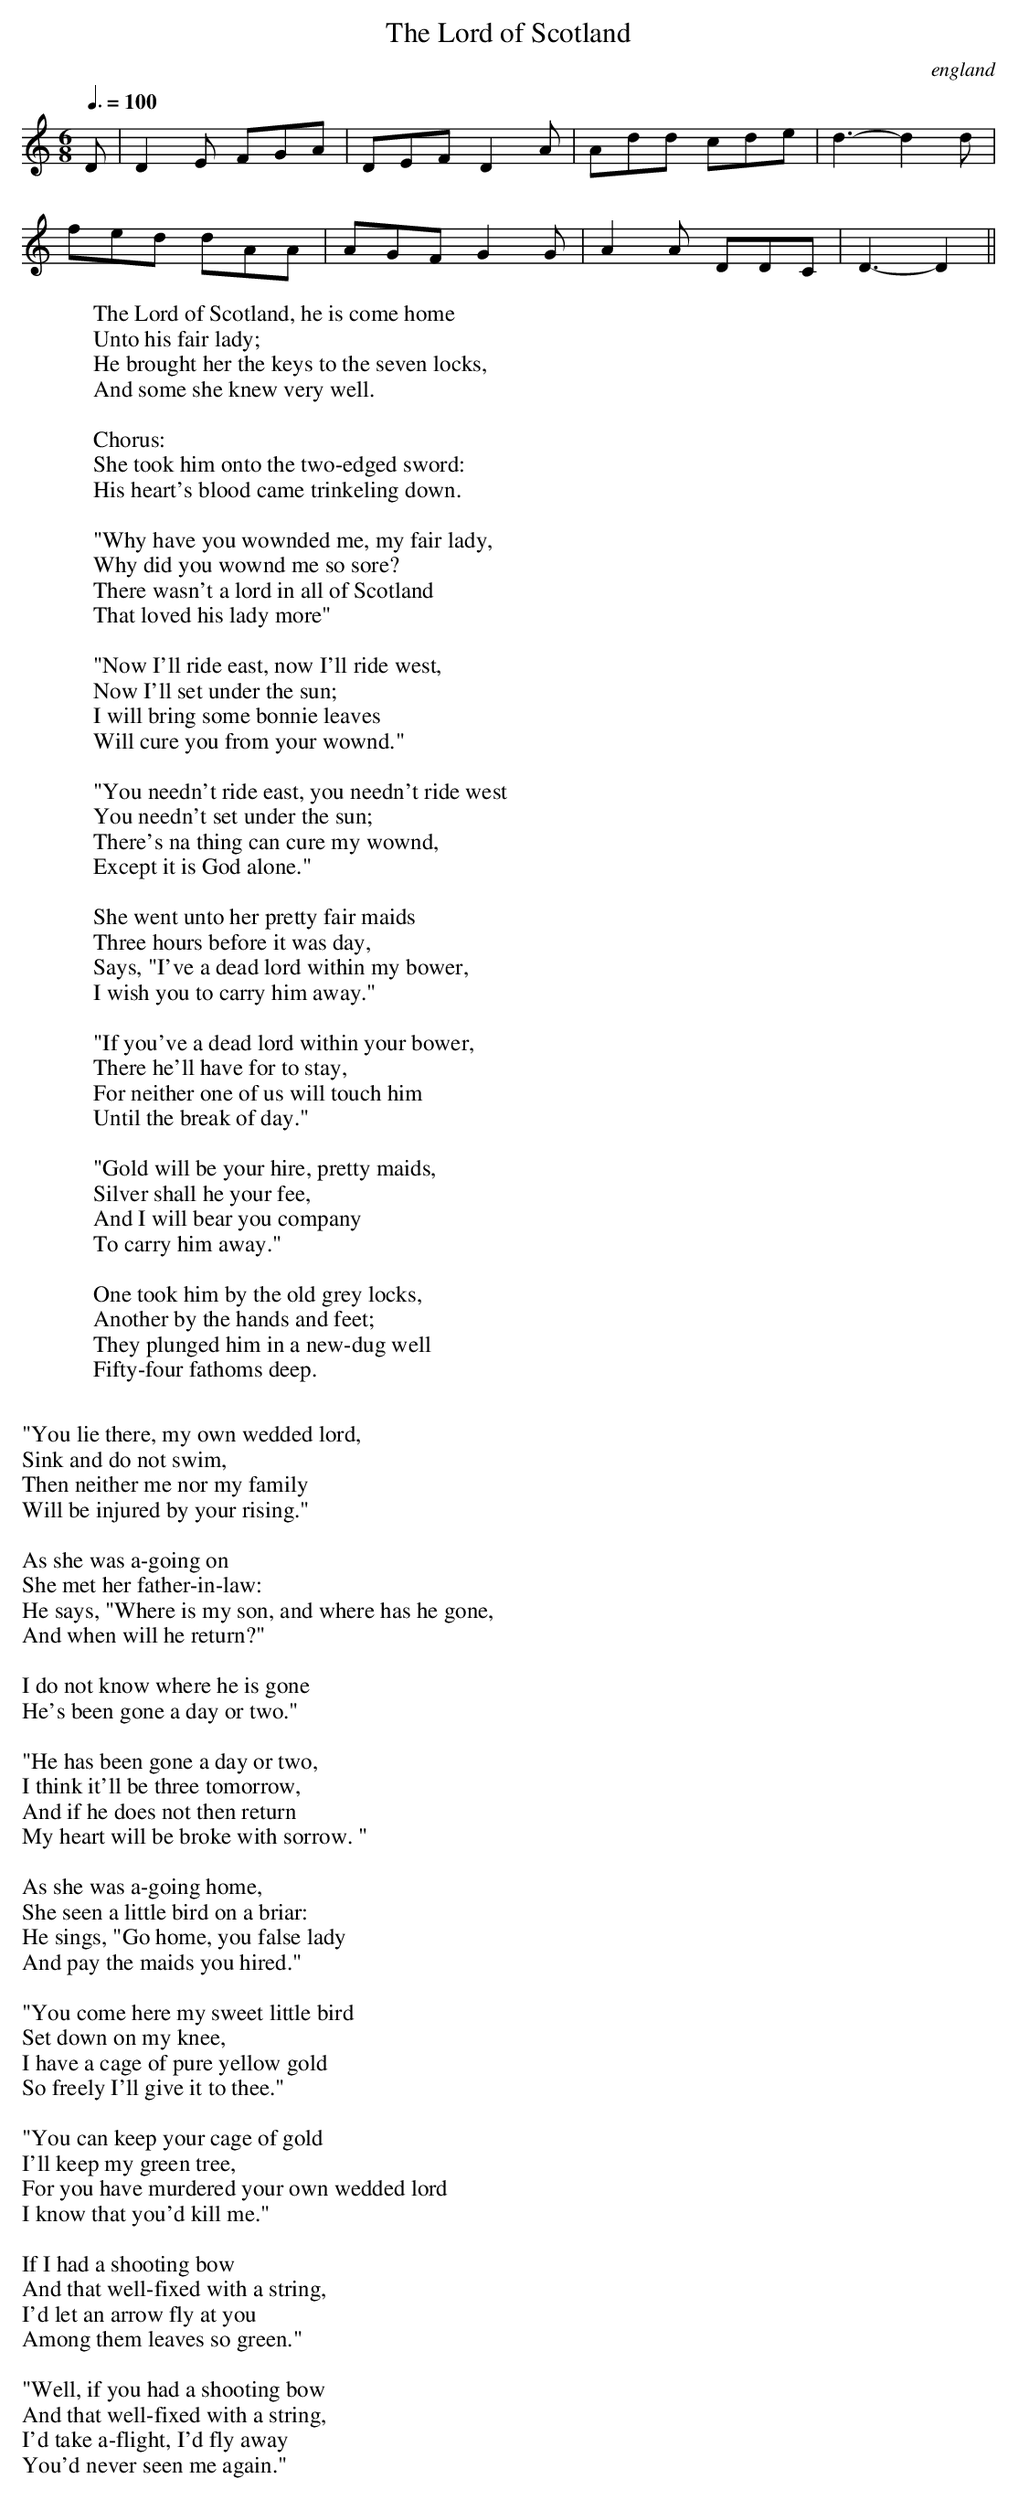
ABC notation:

X:1
T:Lord of Scotland, The
O:england
M:6/8
L:1/8
Q:3/8=100
W:The Lord of Scotland, he is come home
W:Unto his fair lady;
W:He brought her the keys to the seven locks,
W:And some she knew very well.
W:
W:  Chorus:
W:  She took him onto the two-edged sword:
W:  His heart's blood came trinkeling down.
W:
W:"Why have you wownded me, my fair lady,
W:Why did you wownd me so sore?
W:There wasn't a lord in all of Scotland
W:That loved his lady more"
W:
W:"Now I'll ride east, now I'll ride west,
W:Now I'll set under the sun;
W:I will bring some bonnie leaves
W:Will cure you from your wownd."
W:
W:"You needn't ride east, you needn't ride west
W:You needn't set under the sun;
W:There's na thing can cure my wownd,
W:Except it is God alone."
W:
W:She went unto her pretty fair maids
W:Three hours before it was day,
W:Says, "I've a dead lord within my bower,
W:I wish you to carry him away."
W:
W:"If you've a dead lord within your bower,
W:There he'll have for to stay,
W:For neither one of us will touch him
W:Until the break of day."
W:
W:"Gold will be your hire, pretty maids,
W:Silver shall he your fee,
W:And I will bear you company
W:To carry him away."
W:
W:One took him by the old grey locks,
W:Another by the hands and feet;
W:They plunged him in a new-dug well
W:Fifty-four fathoms deep.
W:
W:"You lie there, my own wedded lord,
W:Sink and do not swim,
W:Then neither me nor my family
W:Will be injured by your rising."
W:
W:As she was a-going on
W:She met her father-in-law:
W:He says, "Where is my son, and where has he gone,
W:And when will he return?"
W:
W:I do not know where he is gone
W:He's been gone a day or two."
W:
W:"He has been gone a day or two,
W:I think it'll be three tomorrow,
W:And if he does not then return
W:My heart will be broke with sorrow. "
W:
W:As she was a-going home,
W:She seen a little bird on a briar:
W:He sings, "Go home, you false lady
W:And pay the maids you hired."
W:
W:"You come here my sweet little bird
W:Set down on my knee,
W:I have a cage of pure yellow gold
W:So freely I'll give it to thee."
W:
W:"You can keep your cage of gold
W:I'll keep my green tree,
W:For you have murdered your own wedded lord
W:I know that you'd kill me."
W:
W:If I had a shooting bow
W:And that well-fixed with a string,
W:I'd let an arrow fly at you
W:Among them leaves so green."
W:
W:"Well, if you had a shooting bow
W:And that well-fixed with a string,
W:I'd take a-flight, I'd fly away
W:You'd never seen me again."
K:C
D|D2E F-GA|DEF D2A|A-dd c-de|d3- d2d|
fed dAA|A-GF G2G|A2A DDC|D3- D2||
